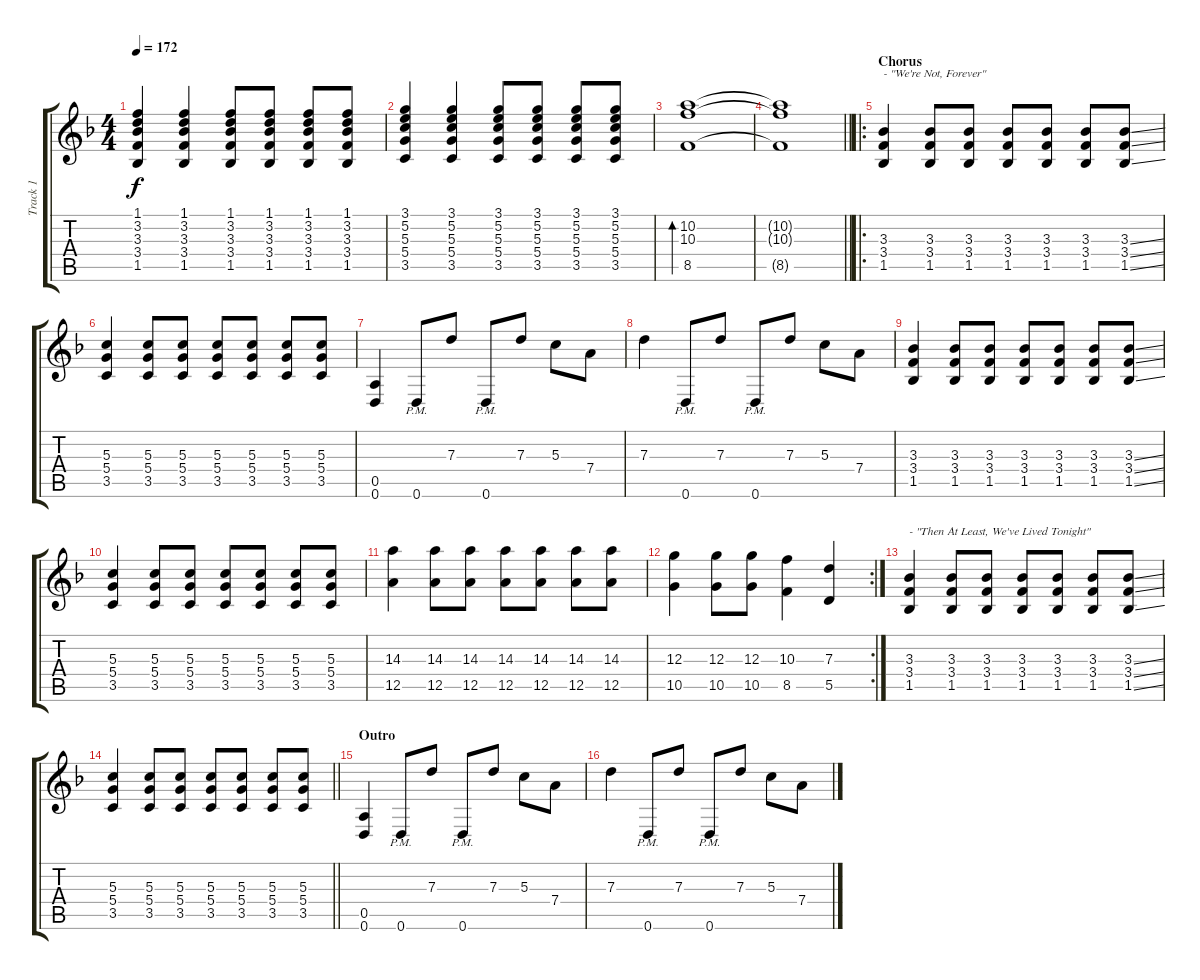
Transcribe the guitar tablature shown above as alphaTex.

\track ("Track 1" "Track 1") {instrument distortionguitar}
\staff {score tabs}
\tuning (E4 B3 G3 D3 A2 D2) {hide}
\ts (4 4)
\tempo 172
\clef g2
\ks f
(1.1 3.2 3.3 3.4 1.5).4{dy f} (1.1 3.2 3.3 3.4 1.5).4 (1.1 3.2 3.3 3.4 1.5).8 (1.1 3.2 3.3 3.4 1.5).8 (1.1 3.2 3.3 3.4 1.5).8 (1.1 3.2 3.3 3.4 1.5).8 |
(3.1 5.2 5.3 5.4 3.5).4 (3.1 5.2 5.3 5.4 3.5).4 (3.1 5.2 5.3 5.4 3.5).8 (3.1 5.2 5.3 5.4 3.5).8 (3.1 5.2 5.3 5.4 3.5).8 (3.1 5.2 5.3 5.4 3.5).8 |
(10.2 10.3 8.5).1{bd 480} |
\barLineRight lightlight
(10.2{t} 10.3{t} 8.5{t}).1 |
\ro
\section ("" "Chorus")
(3.3 3.4 1.5).4{txt "- \"We're Not, Forever\"" instrument distortionguitar} (3.3 3.4 1.5).8 (3.3 3.4 1.5).8 (3.3 3.4 1.5).8 (3.3 3.4 1.5).8 (3.3 3.4 1.5).8 (3.3{ss} 3.4{ss} 1.5{ss}).8 |
(5.3 5.4 3.5).4 (5.3 5.4 3.5).8 (5.3 5.4 3.5).8 (5.3 5.4 3.5).8 (5.3 5.4 3.5).8 (5.3 5.4 3.5).8 (5.3 5.4 3.5).8 |
(0.5 0.6).4 0.6{pm}.8 7.3.8 0.6{pm}.8 7.3.8 5.3.8 7.4.8 |
7.3.4 0.6{pm}.8 7.3.8 0.6{pm}.8 7.3.8 5.3.8 7.4.8 |
(3.3 3.4 1.5).4 (3.3 3.4 1.5).8 (3.3 3.4 1.5).8 (3.3 3.4 1.5).8 (3.3 3.4 1.5).8 (3.3 3.4 1.5).8 (3.3{ss} 3.4{ss} 1.5{ss}).8 |
(5.3 5.4 3.5).4 (5.3 5.4 3.5).8 (5.3 5.4 3.5).8 (5.3 5.4 3.5).8 (5.3 5.4 3.5).8 (5.3 5.4 3.5).8 (5.3 5.4 3.5).8 |
(14.3 12.5).4 (14.3 12.5).8 (14.3 12.5).8 (14.3 12.5).8 (14.3 12.5).8 (14.3 12.5).8 (14.3 12.5).8 |
\rc 2
(12.3 10.5).4 (12.3 10.5).8 (12.3 10.5).8 (10.3 8.5).4 (7.3 5.5).4 |
(3.3 3.4 1.5).4{txt "- \"Then At Least, We've Lived Tonight\""} (3.3 3.4 1.5).8 (3.3 3.4 1.5).8 (3.3 3.4 1.5).8 (3.3 3.4 1.5).8 (3.3 3.4 1.5).8 (3.3{ss} 3.4{ss} 1.5{ss}).8 |
\barLineRight lightlight
(5.3 5.4 3.5).4 (5.3 5.4 3.5).8 (5.3 5.4 3.5).8 (5.3 5.4 3.5).8 (5.3 5.4 3.5).8 (5.3 5.4 3.5).8 (5.3 5.4 3.5).8 |
\section ("" "Outro")
(0.5 0.6).4 0.6{pm}.8 7.3.8 0.6{pm}.8 7.3.8 5.3.8 7.4.8 |
7.3.4 0.6{pm}.8 7.3.8 0.6{pm}.8 7.3.8 5.3.8 7.4.8
